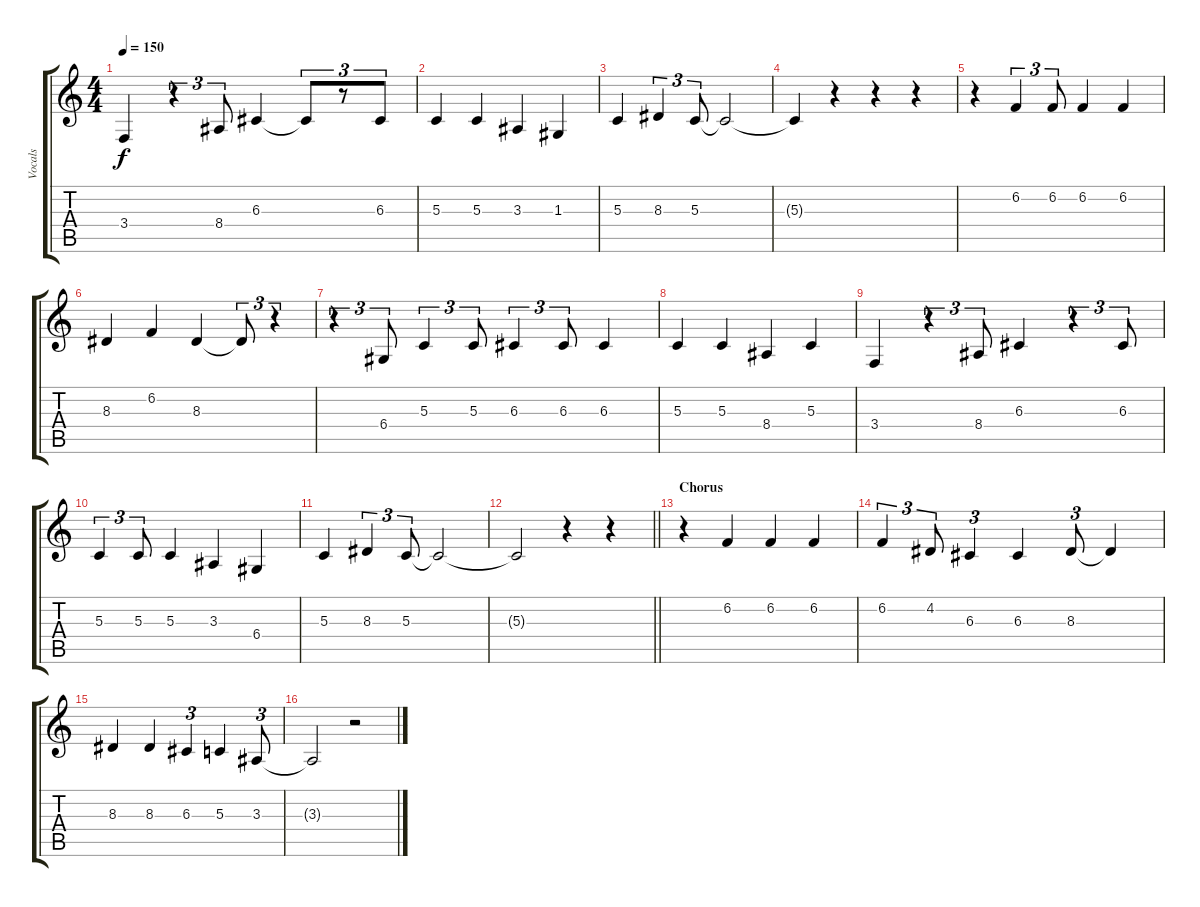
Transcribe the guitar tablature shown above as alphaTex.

\track ("Vocals" "Vocals") {instrument altosax}
\staff {score tabs}
\tuning (E4 B3 G3 D3 A2 E2) {hide}
\ts (4 4)
\tempo 150
\clef g2
\ks c
3.4.4{dy f} r.4{tu (3 2)} 8.4.8{tu (3 2)} 6.3.4 6.3{t}.8{tu (3 2)} r.8{tu (3 2)} 6.3.8{tu (3 2)} |
5.3.4 5.3.4 3.3.4 1.3.4 |
5.3.4 8.3.4{tu (3 2)} 5.3.8{tu (3 2)} 5.3{t}.2 |
5.3{t}.4 r.4 r.4 r.4 |
r.4 6.2.4{tu (3 2)} 6.2.8{tu (3 2)} 6.2.4 6.2.4 |
8.3.4 6.2.4 8.3.4 8.3{t}.8{tu (3 2)} r.4{tu (3 2)} |
r.4{tu (3 2)} 6.4.8{tu (3 2)} 5.3.4{tu (3 2)} 5.3.8{tu (3 2)} 6.3.4{tu (3 2)} 6.3.8{tu (3 2)} 6.3.4 |
5.3.4 5.3.4 8.4.4 5.3.4 |
3.4.4 r.4{tu (3 2)} 8.4.8{tu (3 2)} 6.3.4 r.4{tu (3 2)} 6.3.8{tu (3 2)} |
5.3.4{tu (3 2)} 5.3.8{tu (3 2)} 5.3.4 3.3.4 6.4.4 |
5.3.4 8.3.4{tu (3 2)} 5.3.8{tu (3 2)} 5.3{t}.2 |
\barLineRight lightlight
5.3{t}.2 r.4 r.4 |
\section ("" "Chorus")
r.4 6.2.4 6.2.4 6.2.4 |
6.2.4{tu (3 2)} 4.2.8{tu (3 2)} 6.3.4{tu (3 2)} 6.3.4 8.3.8{tu (3 2)} 8.3{t}.4 |
8.3.4 8.3.4 6.3.4{tu (3 2)} 5.3.4 3.3.8{tu (3 2)} |
3.3{t}.2 r.2
